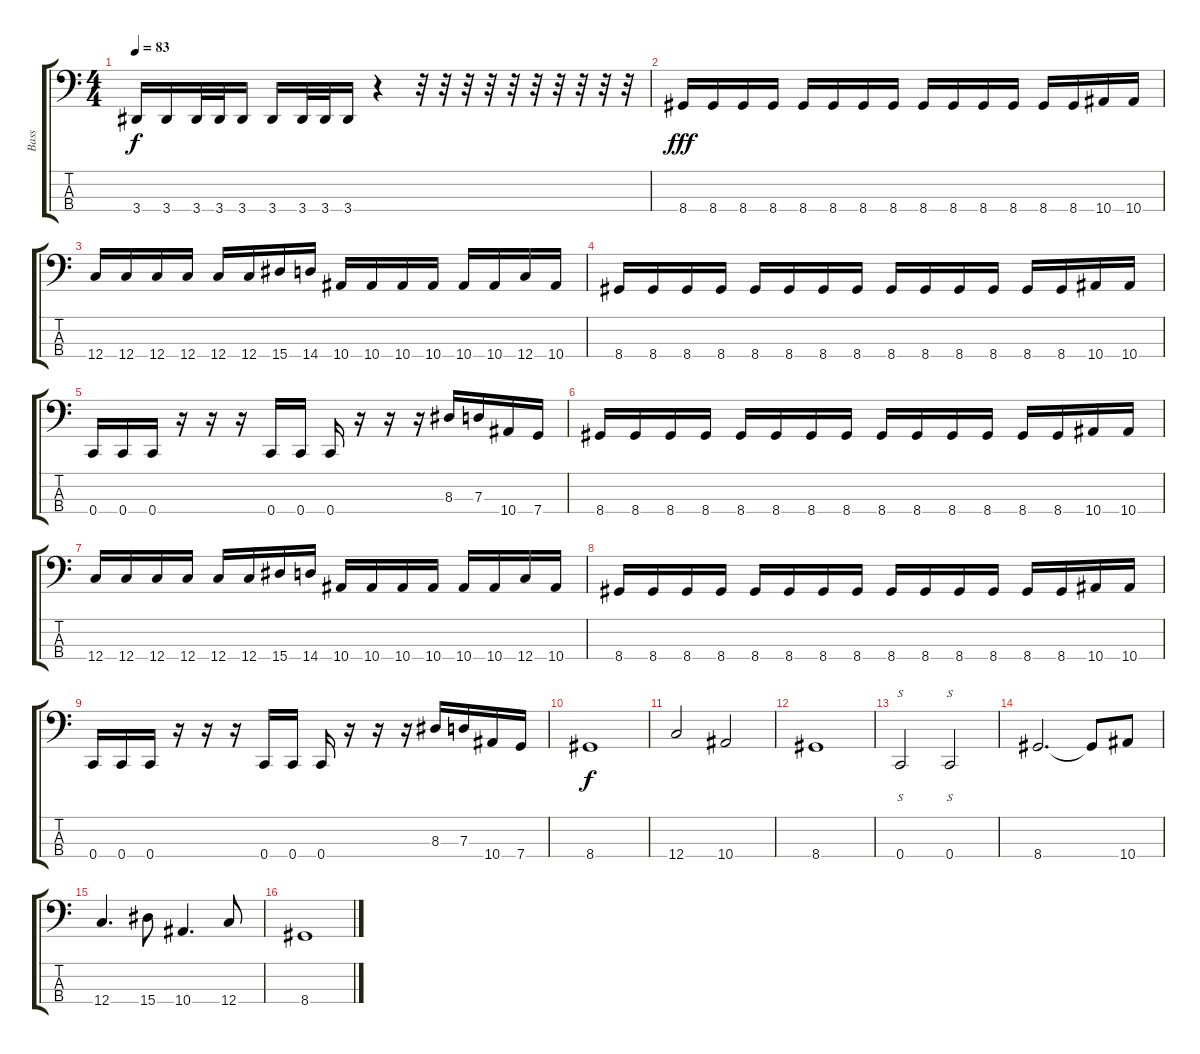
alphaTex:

\track ("Bass" "Bass") {instrument electricbassfinger}
\staff {score tabs}
\tuning (F2 C2 G1 C1) {hide}
\ts (4 4)
\tempo 83
\clef f4
\ks c
3.4.16{dy f} 3.4.16 3.4.32 3.4.32 3.4.16 3.4.16 3.4.32 3.4.32 3.4.16 r.4 r.32 r.32 r.32 r.32 r.32 r.32 r.32 r.32 r.32 r.32 |
8.4.16{dy fff} 8.4.16 8.4.16 8.4.16 8.4.16 8.4.16 8.4.16 8.4.16 8.4.16 8.4.16 8.4.16 8.4.16 8.4.16 8.4.16 10.4.16 10.4.16 |
12.4.16 12.4.16 12.4.16 12.4.16 12.4.16 12.4.16 15.4.16 14.4.16 10.4.16 10.4.16 10.4.16 10.4.16 10.4.16 10.4.16 12.4.16 10.4.16 |
8.4.16 8.4.16 8.4.16 8.4.16 8.4.16 8.4.16 8.4.16 8.4.16 8.4.16 8.4.16 8.4.16 8.4.16 8.4.16 8.4.16 10.4.16 10.4.16 |
0.4.16 0.4.16 0.4.16 r.16 r.16 r.16 0.4.16 0.4.16 0.4.16 r.16 r.16 r.16 8.3.16 7.3.16 10.4.16 7.4.16 |
8.4.16 8.4.16 8.4.16 8.4.16 8.4.16 8.4.16 8.4.16 8.4.16 8.4.16 8.4.16 8.4.16 8.4.16 8.4.16 8.4.16 10.4.16 10.4.16 |
12.4.16 12.4.16 12.4.16 12.4.16 12.4.16 12.4.16 15.4.16 14.4.16 10.4.16 10.4.16 10.4.16 10.4.16 10.4.16 10.4.16 12.4.16 10.4.16 |
8.4.16 8.4.16 8.4.16 8.4.16 8.4.16 8.4.16 8.4.16 8.4.16 8.4.16 8.4.16 8.4.16 8.4.16 8.4.16 8.4.16 10.4.16 10.4.16 |
0.4.16 0.4.16 0.4.16 r.16 r.16 r.16 0.4.16 0.4.16 0.4.16 r.16 r.16 r.16 8.3.16 7.3.16 10.4.16 7.4.16 |
8.4.1{dy f} |
12.4.2 10.4.2 |
8.4.1 |
0.4.2{s} 0.4.2{s} |
8.4.2{d} 8.4{t}.8 10.4.8 |
12.4.4{d} 15.4.8 10.4.4{d} 12.4.8 |
8.4.1
